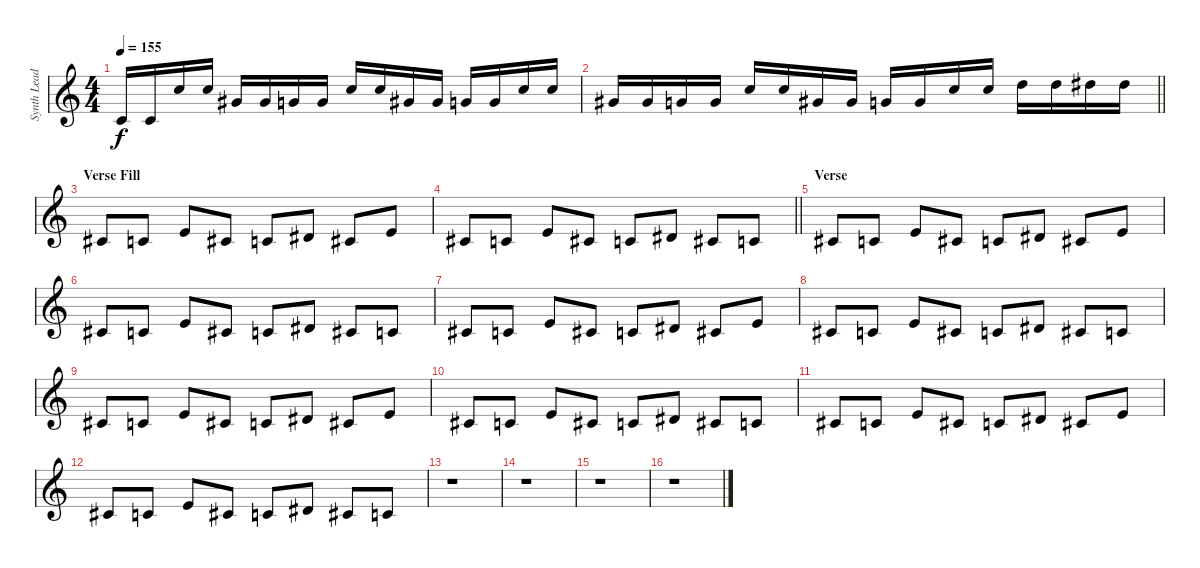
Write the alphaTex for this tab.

\track ("Synth Lead" "Synth Lead") {instrument fx4atmosphere}
\staff {score}
\tuning (D4 A3 F3 C3 G2 C2) {hide}
\ts (4 4)
\tempo 155
\clef g2
\ks c
12.4.16{dy f} 12.4.16 19.3.16 19.3.16 20.4.16 20.4.16 19.4.16 19.4.16 19.3.16 19.3.16 20.4.16 20.4.16 19.4.16 19.4.16 19.3.16 19.3.16 |
\barLineRight lightlight
20.4.16 20.4.16 19.4.16 19.4.16 19.3.16 19.3.16 20.4.16 20.4.16 19.4.16 19.4.16 19.3.16 19.3.16 21.3.16 21.3.16 22.3.16 22.3.16 |
\section ("" "Verse Fill")
8.3.8 7.3.8 7.2.8 8.3.8 7.3.8 6.2.8 8.3.8 7.2.8 |
\barLineRight lightlight
8.3.8 7.3.8 7.2.8 8.3.8 7.3.8 6.2.8 8.3.8 7.3.8 |
\section ("" "Verse")
8.3.8 7.3.8 7.2.8 8.3.8 7.3.8 6.2.8 8.3.8 7.2.8 |
8.3.8 7.3.8 7.2.8 8.3.8 7.3.8 6.2.8 8.3.8 7.3.8 |
8.3.8 7.3.8 7.2.8 8.3.8 7.3.8 6.2.8 8.3.8 7.2.8 |
8.3.8 7.3.8 7.2.8 8.3.8 7.3.8 6.2.8 8.3.8 7.3.8 |
8.3.8 7.3.8 7.2.8 8.3.8 7.3.8 6.2.8 8.3.8 7.2.8 |
8.3.8 7.3.8 7.2.8 8.3.8 7.3.8 6.2.8 8.3.8 7.3.8 |
8.3.8 7.3.8 7.2.8 8.3.8 7.3.8 6.2.8 8.3.8 7.2.8 |
8.3.8 7.3.8 7.2.8 8.3.8 7.3.8 6.2.8 8.3.8 7.3.8 |
r.1 |
r.1 |
r.1 |
r.1
